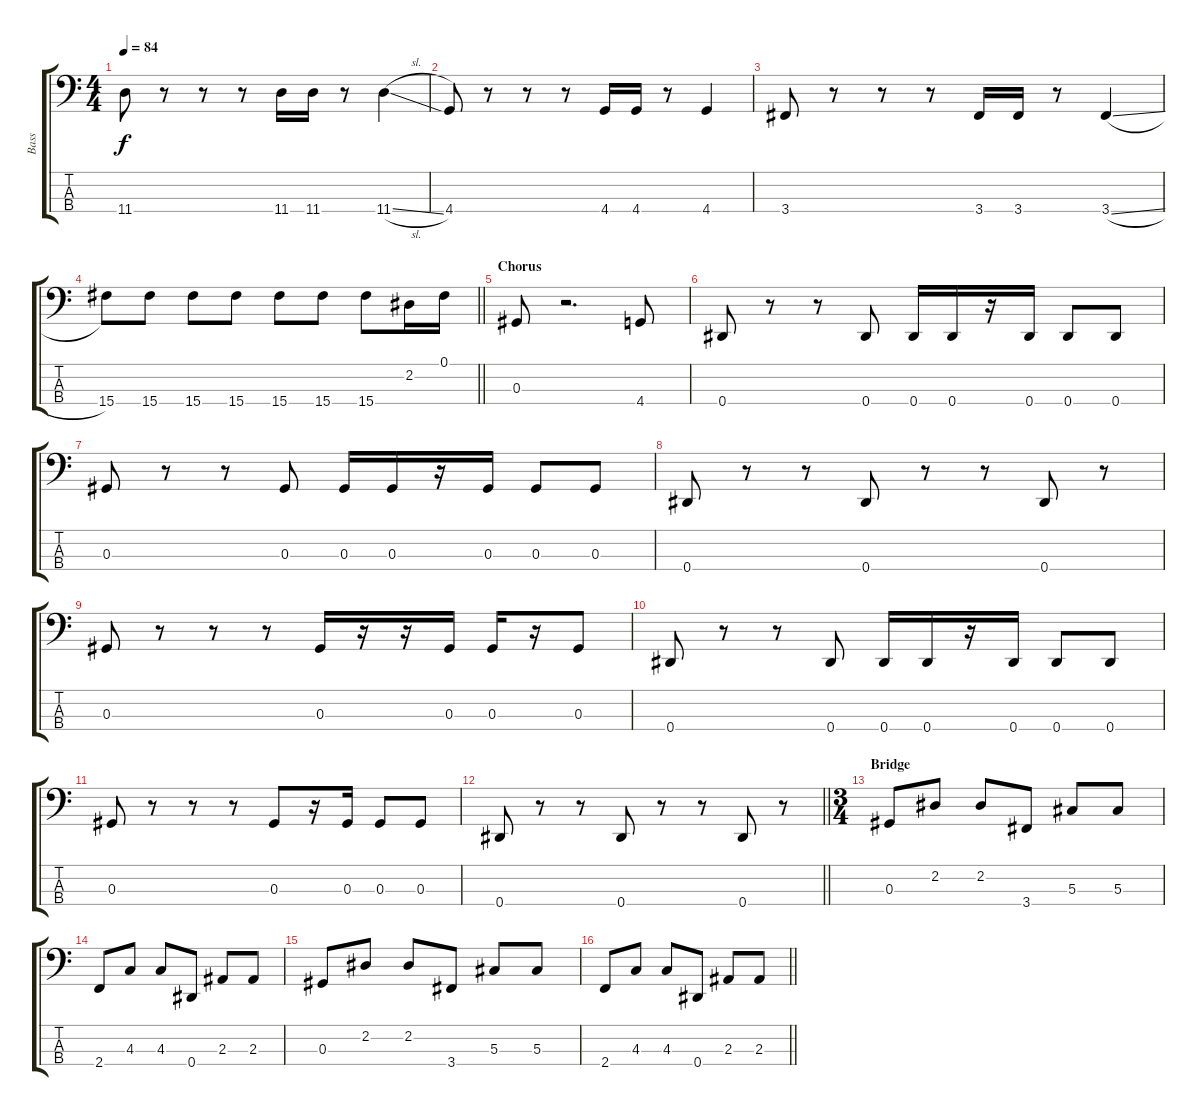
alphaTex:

\track ("Bass" "Bass") {instrument electricbassfinger}
\staff {score tabs}
\tuning (Gb2 Db2 Ab1 Eb1) {hide}
\ts (4 4)
\tempo 84
\clef f4
\ks c
11.4.8{dy f} r.8 r.8 r.8 11.4.16 11.4.16 r.8 11.4{sl}.4 |
4.4.8 r.8 r.8 r.8 4.4.16 4.4.16 r.8 4.4.4 |
3.4.8 r.8 r.8 r.8 3.4.16 3.4.16 r.8 3.4{sl}.4 |
\barLineRight lightlight
15.4.8 15.4.8 15.4.8 15.4.8 15.4.8 15.4.8 15.4.8 2.2.16 0.1.16 |
\section ("" "Chorus")
0.3.8 r.2{d} 4.4.8 |
0.4.8 r.8 r.8 0.4.8 0.4.16 0.4.16 r.16 0.4.16 0.4.8 0.4.8 |
0.3.8 r.8 r.8 0.3.8 0.3.16 0.3.16 r.16 0.3.16 0.3.8 0.3.8 |
0.4.8 r.8 r.8 0.4.8 r.8 r.8 0.4.8 r.8 |
0.3.8 r.8 r.8 r.8 0.3.16 r.16 r.16 0.3.16 0.3.16 r.16 0.3.8 |
0.4.8 r.8 r.8 0.4.8 0.4.16 0.4.16 r.16 0.4.16 0.4.8 0.4.8 |
0.3.8 r.8 r.8 r.8 0.3.8 r.16 0.3.16 0.3.8 0.3.8 |
\barLineRight lightlight
0.4.8 r.8 r.8 0.4.8 r.8 r.8 0.4.8 r.8 |
\ts (3 4)
\section ("" "Bridge")
0.3.8 2.2.8 2.2.8 3.4.8 5.3.8 5.3.8 |
2.4.8 4.3.8 4.3.8 0.4.8 2.3.8 2.3.8 |
0.3.8 2.2.8 2.2.8 3.4.8 5.3.8 5.3.8 |
\barLineRight lightlight
2.4.8 4.3.8 4.3.8 0.4.8 2.3.8 2.3.8
